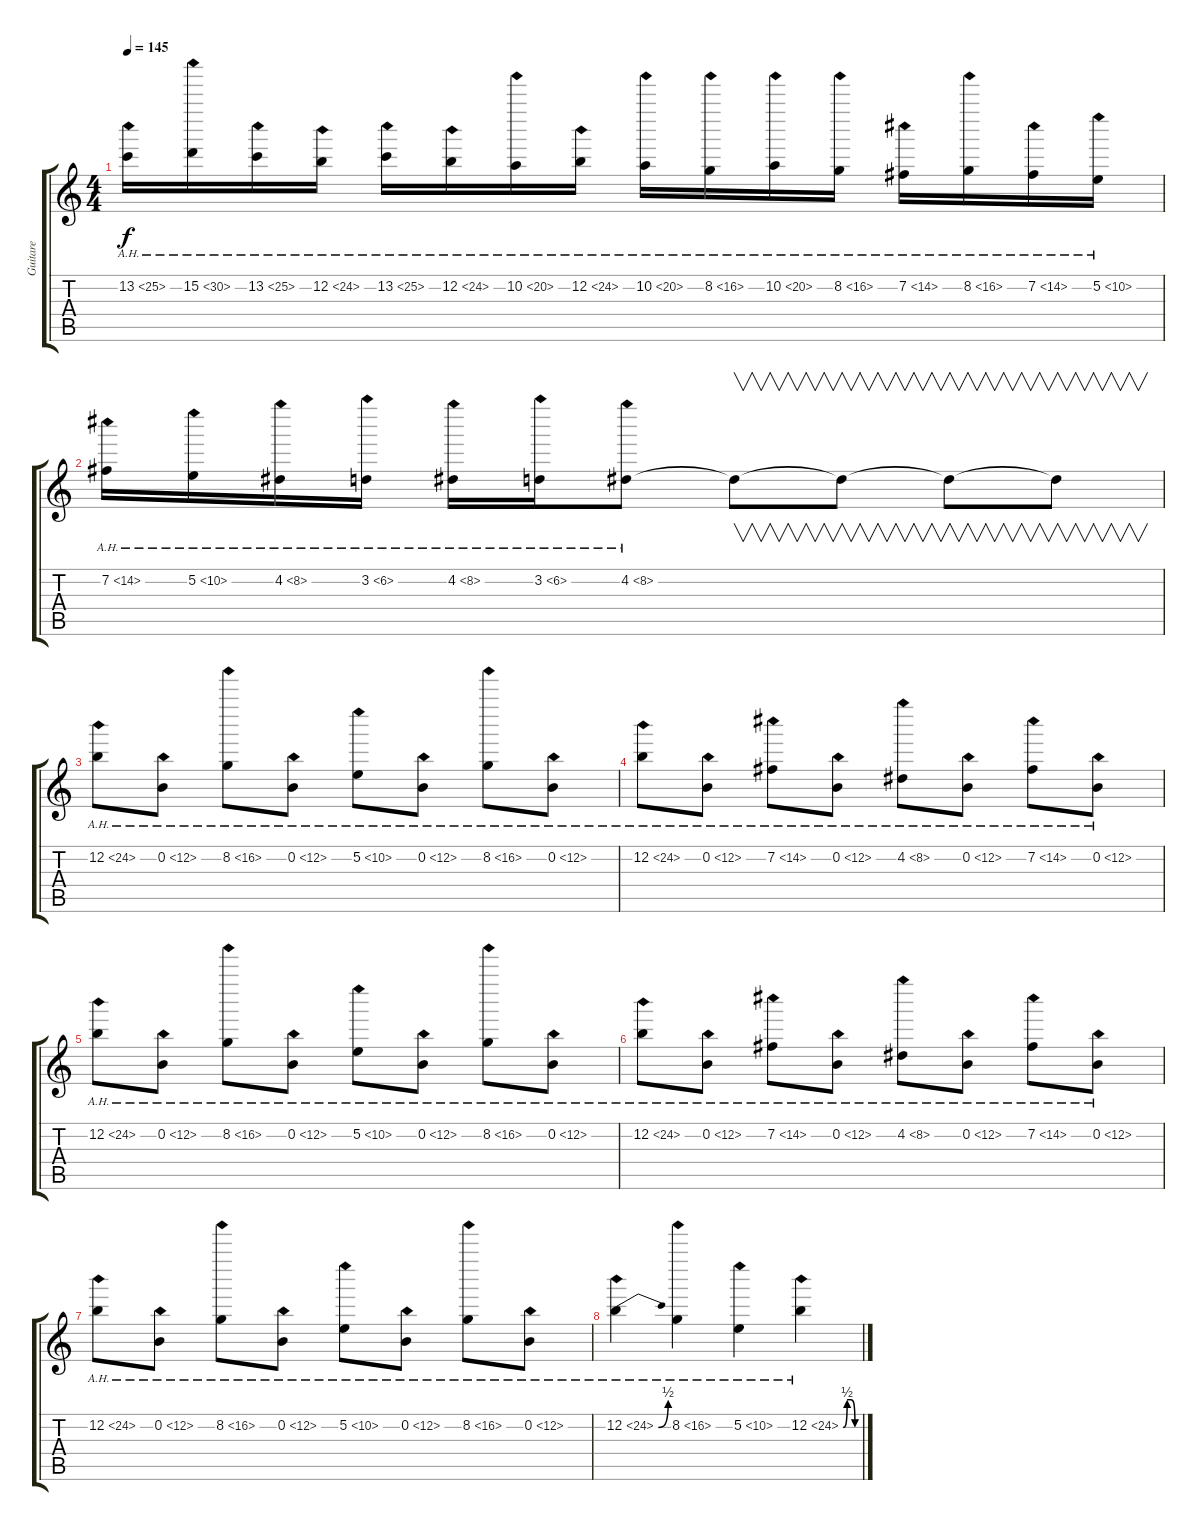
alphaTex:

\track ("Guitare" "Guitare") {instrument distortionguitar}
\staff {score tabs}
\tuning (E4 B3 G3 D3 A2 D2) {hide}
\ts (4 4)
\tempo 145
\clef g2
\ks c
13.2{ah 12}.16{dy f} 15.2{ah 15}.16 13.2{ah 12}.16 12.2{ah 12}.16 13.2{ah 12}.16 12.2{ah 12}.16 10.2{ah 10}.16 12.2{ah 12}.16 10.2{ah 10}.16 8.2{ah 8}.16 10.2{ah 10}.16 8.2{ah 8}.16 7.2{ah 7}.16 8.2{ah 8}.16 7.2{ah 7}.16 5.2{ah 5}.16 |
7.2{ah 7}.16 5.2{ah 5}.16 4.2{ah 4}.16 3.2{ah 3}.16 4.2{ah 4}.16 3.2{ah 3}.16 4.2{ah 4}.8 4.2{t}.8{v} 4.2{t}.8{v} 4.2{t}.8{v} 4.2{t}.8{v} |
12.2{ah 12}.8 0.2{ah 12}.8 8.2{ah 8}.8 0.2{ah 12}.8 5.2{ah 5}.8 0.2{ah 12}.8 8.2{ah 8}.8 0.2{ah 12}.8 |
12.2{ah 12}.8 0.2{ah 12}.8 7.2{ah 7}.8 0.2{ah 12}.8 4.2{ah 4}.8 0.2{ah 12}.8 7.2{ah 7}.8 0.2{ah 12}.8 |
12.2{ah 12}.8 0.2{ah 12}.8 8.2{ah 8}.8 0.2{ah 12}.8 5.2{ah 5}.8 0.2{ah 12}.8 8.2{ah 8}.8 0.2{ah 12}.8 |
12.2{ah 12}.8 0.2{ah 12}.8 7.2{ah 7}.8 0.2{ah 12}.8 4.2{ah 4}.8 0.2{ah 12}.8 7.2{ah 7}.8 0.2{ah 12}.8 |
12.2{ah 12}.8 0.2{ah 12}.8 8.2{ah 8}.8 0.2{ah 12}.8 5.2{ah 5}.8 0.2{ah 12}.8 8.2{ah 8}.8 0.2{ah 12}.8 |
12.2{be (bend 0 0 60 2) ah 12}.4 8.2{ah 8}.4 5.2{ah 5}.4 12.2{be (custom 0 0 15 2 30 2 45 0 60 0) ah 12}.4
